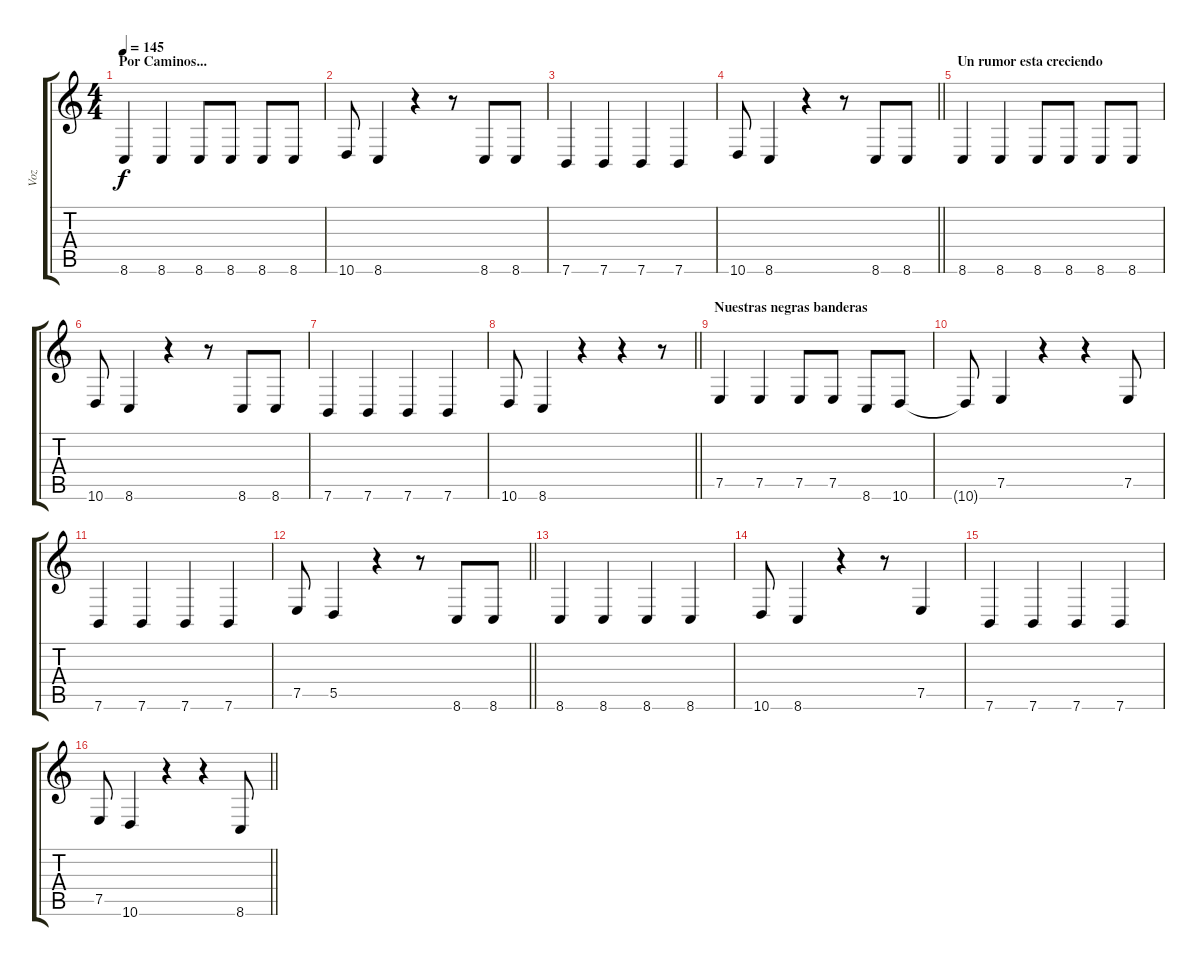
\track ("Voz" "Voz") {mute instrument trumpet}
\staff {score tabs}
\tuning (E4 B3 G3 D3 A2 E2) {hide}
\ts (4 4)
\section ("" "Por Caminos...")
\tempo 145
\clef g2
\ks c
8.6.4{dy f} 8.6.4 8.6.8 8.6.8 8.6.8 8.6.8 |
10.6.8 8.6.4 r.4 r.8 8.6.8 8.6.8 |
7.6.4 7.6.4 7.6.4 7.6.4 |
\barLineRight lightlight
10.6.8 8.6.4 r.4 r.8 8.6.8 8.6.8 |
\section ("" "Un rumor esta creciendo")
8.6.4 8.6.4 8.6.8 8.6.8 8.6.8 8.6.8 |
10.6.8 8.6.4 r.4 r.8 8.6.8 8.6.8 |
7.6.4 7.6.4 7.6.4 7.6.4 |
\barLineRight lightlight
10.6.8 8.6.4 r.4 r.4 r.8 |
\section ("" "Nuestras negras banderas")
7.5.4 7.5.4 7.5.8 7.5.8 8.6.8 10.6.8 |
10.6{t}.8 7.5.4 r.4 r.4 7.5.8 |
7.6.4 7.6.4 7.6.4 7.6.4 |
\barLineRight lightlight
7.5.8 5.5.4 r.4 r.8 8.6.8 8.6.8 |
8.6.4 8.6.4 8.6.4 8.6.4 |
10.6.8 8.6.4 r.4 r.8 7.5.4 |
7.6.4 7.6.4 7.6.4 7.6.4 |
\barLineRight lightlight
7.5.8 10.6.4 r.4 r.4 8.6.8
